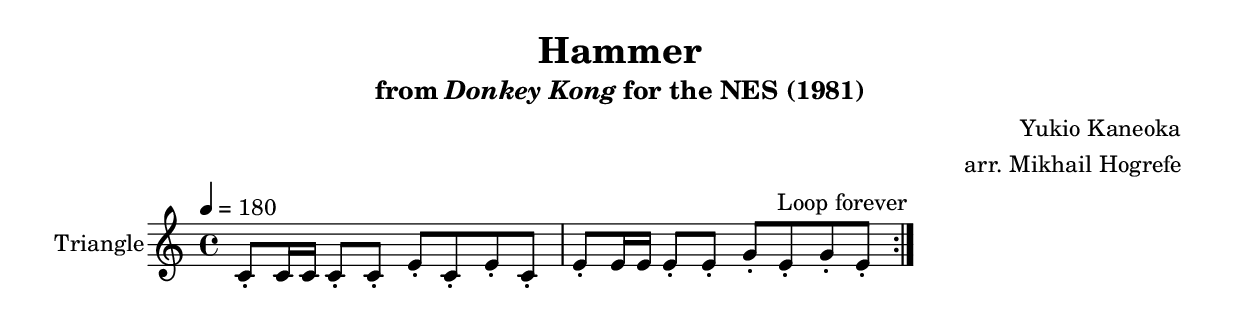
\version "2.20.0"

\book {
    \header {
        title = "Hammer"
        subtitle = \markup { "from" {\italic "Donkey Kong"} "for the NES (1981)" }
        composer = "Yukio Kaneoka"
        arranger = "arr. Mikhail Hogrefe"
    }

    \score {
        {
            \new Staff \relative c' {
                \set Staff.instrumentName = "Triangle"
                \set Staff.shortInstrumentName = "T."
\key c \major
\tempo 4 = 180
                \repeat volta 2 {
c8-. c16 c c8-. c-. e-. c-. e-. c-. |
e8-. e16 e e8-. e-. g-. e-. g-. e-. |
                }
\once \override Score.RehearsalMark.self-alignment-X = #RIGHT
\mark \markup { \fontsize #-2 "Loop forever" }
            }
        }
        \layout {
            \context {
                \Staff
                \RemoveEmptyStaves
            }
            \context {
                \DrumStaff
                \RemoveEmptyStaves
            }
        }
    }
}
